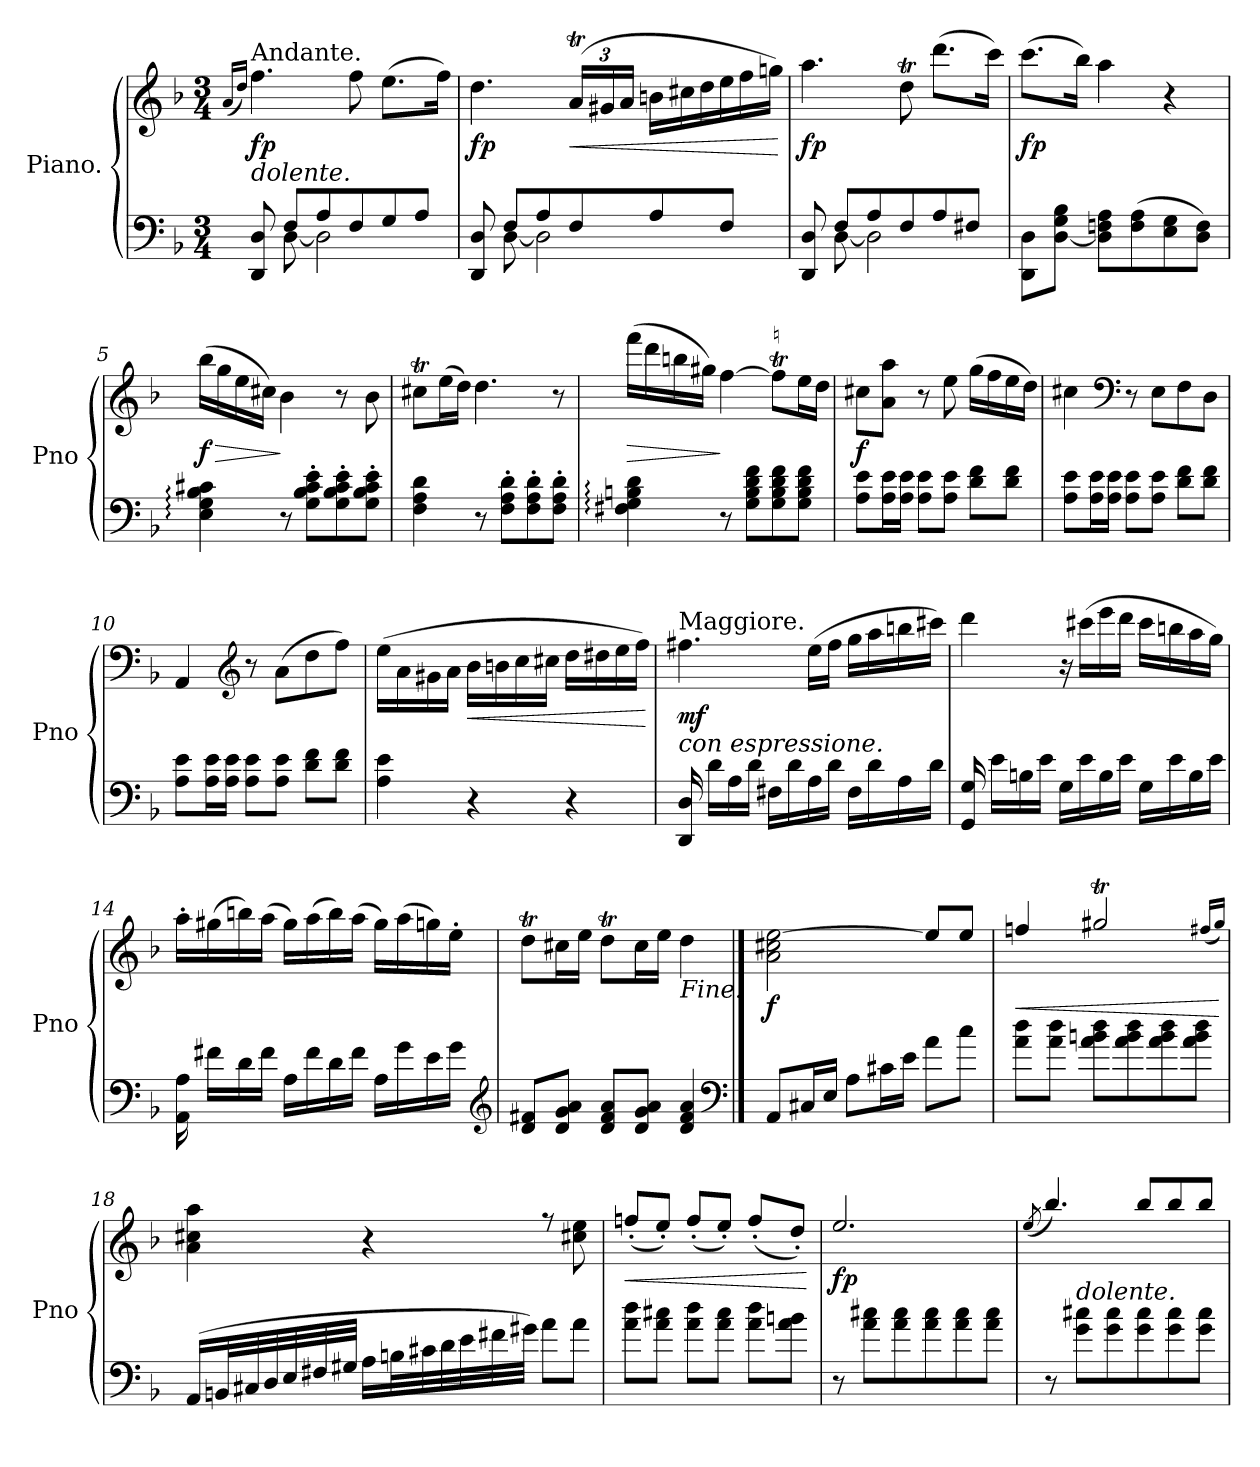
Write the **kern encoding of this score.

**kern	**kern	**dynam
*part2	*part1	*part1
*staff2	*staff1	*staff1
*I"Piano.	*I"Piano.	*
*I'Pno	*I'Pno	*
*clefF4	*clefG2	*
*k[b-]	*k[b-]	*
*d:	*d:	*
*M3/4	*M3/4	*
=1	=1	=1
.	(16qqa/LL	.
.	16qqdd/JJ)	.
*^	*	*
!	!	!LO:TX:b:i:t=dolente.	!
!	!	!LO:TX:a:t=Andante.	!
8DD/ 8D/	8ryy	4.ff\	fp
8F/L	[8D\	.	.
8A/	2D\]	.	.
8F/	.	8ff\	.
8G/	.	(8.ee\L	.
8A/J	.	.	.
.	.	16ff\Jk)	.
=2	=2	=2	=2
8DD/ 8D/	8ryy	4.dd\	fp
8F/L	[8D\	.	.
8A/	2D\]	.	.
!	!	!	!LO:HP:b
8F/	.	(24at/LL	<
.	.	24g#X/	.
.	.	24a/JJ	.
*	*	*Xtuplet	*
8A/	.	24bn\LL	.
.	.	24cc#X\	.
.	.	24dd\	.
8F/J	.	24ee\	.
.	.	24ff\	.
.	.	24ggn\JJ)	.
*v	*v	*	*
.	.	[
=3	=3	=3
*^	*	*
8DD/ 8D/	8ryy	4.aa\	fp
8F/L	[8D\	.	.
8A/	2D\]	.	.
8F/	.	8ddT\	.
8A/	.	(8.ddd\L	.
8F#X/J	.	.	.
.	.	16ccc\Jk)	.
*v	*v	*	*
=4	=4	=4
8DD\ 8D\L	(8.ccc\L	fp
[8D\ 8G\ 8B-\J	.	.
.	16bb-\Jk)	.
8D]\ 8Fn\ 8A\L	4aa\	.
(8F\ 8A\	.	.
8E\ 8G\	4r	.
8D\ 8F\J)	.	.
=5	=5	=5
!	!	!LO:HP:b
4E:\ 4G:\ 4B-:\ 4c#X:\	(16bb-\LL	> f
.	16gg\	.
.	16ee\	.
.	16cc#X\JJ)	.
8r	4b-\	]
8G'\ 8B-'\ 8c#'\ 8e'\L	.	.
8G'\ 8B-'\ 8c#'\ 8e'\	8r	.
8G'\ 8B-'\ 8c#'\ 8e'\J	8b-\	.
=6	=6	=6
4F\ 4A\ 4d\	8cc#Xt\L	.
.	(16ee\L	.
.	16dd\JJ)	.
8r	4.dd\	.
8F'\ 8A'\ 8d'\L	.	.
8F'\ 8A'\ 8d'\	.	.
8F'\ 8A'\ 8d'\J	8r	.
=7	=7	=7
!	!	!LO:HP:b
4F#X:\ 4G:\ 4Bn:\ 4d:\	(16fff\LL	>
.	16ddd\	.
.	16bbn\	.
.	16gg#X\JJ)	.
8r	[4ff\	]
8G\ 8B\ 8d\ 8f\L	.	.
!	!LO:TX:a:t=♮	!
8G\ 8B\ 8d\ 8f\	8ffT\L]	.
8G\ 8B\ 8d\ 8f\J	16ee\L	.
.	16dd\JJ	.
=8	=8	=8
8A\ 8e\L	8cc#X\L	f
16A\ 16e\L	8a\ 8aa\J	.
16A\ 16e\JJ	.	.
8A\ 8e\L	8r	.
8A\ 8e\J	8ee\	.
8d\ 8f\L	(16gg\LL	.
.	16ff\	.
8d\ 8f\J	16ee\	.
.	16dd\JJ)	.
=9	=9	=9
8A\ 8e\L	4cc#X\	.
16A\ 16e\L	.	.
16A\ 16e\JJ	.	.
*	*clefF4	*
8A\ 8e\L	8r	.
8A\ 8e\J	8E\L	.
8d\ 8f\L	8F\	.
8d\ 8f\J	8D\J	.
=10	=10	=10
8A\ 8e\L	4AA/	.
16A\ 16e\L	.	.
16A\ 16e\JJ	.	.
*	*clefG2	*
8A\ 8e\L	8r	.
8A\ 8e\J	(8a\L	.
8d\ 8f\L	8dd\	.
8d\ 8f\J	8ff\J)	.
=11	=11	=11
4A\ 4e\	(16ee\LL	.
.	16a\	.
.	16g#X\	.
.	16a\JJ	.
!	!	!LO:HP:b
4r	16b-\LL	<
.	16bn\	.
.	16cc\	.
.	16cc#X\JJ	.
4r	16dd\LL	.
.	16dd#X\	.
.	16ee\	.
.	16ff\JJ)	.
.	.	[
=12	=12	=12
!	!LO:TX:b:i:t=con espressione.	!
!	!LO:TX:a:t=Maggiore.	!
16DD/ 16D/	4.ff#X\	mf
16d\LL	.	.
16A\	.	.
16d\JJ	.	.
16F#X\LL	.	.
16d\	.	.
16A\	(16ee\LL	.
16d\JJ	16ff#\JJ	.
16F#\LL	16gg\LL	.
16d\	16aa\	.
16A\	16bbn\	.
16d\JJ	16ccc#X\JJ)	.
=13	=13	=13
16GG/ 16G/	4ddd\	.
16e\LL	.	.
16Bn\	.	.
16e\JJ	.	.
16G\LL	16r	.
16e\	(16ccc#X\LL	.
16B\	16eee\	.
16e\JJ	16ddd\JJ	.
16G\LL	16ccc#\LL	.
16e\	16bbn\	.
16B\	16aa\	.
16e\JJ	16gg\JJ)	.
=14	=14	=14
16AA\ 16A\	16aa'\LL	.
16f#X\LL	(16gg#X\	.
16d\	16bbn\)	.
16f#\JJ	(16aa\JJ	.
16A\LL	16gg#\LL)	.
16f#\	(16aa\	.
16d\	16bb\)	.
16f#\JJ	(16aa\JJ	.
16A\LL	16gg#\LL)	.
16g\	(16aa\	.
16e\	16ggn\)	.
16g\JJ	16ee'\JJ	.
*clefG2	*	*
=15	=15	=15
8d/ 8f#X/L	8ddT\L	.
8d/ 8g/ 8a/J	16cc#X\L	.
.	16ee\JJ	.
8d/ 8f#/ 8a/L	8ddT\L	.
8d/ 8g/ 8a/J	16cc#\L	.
.	16ee\JJ	.
!	!LO:TX:b:i:t=Fine.	!
4d/ 4f#/ 4a/	4dd\	.
*clefF4	*	*
==16	==16	==16
8AA/L	2a\ 2cc#X\ [2ee\	f
16C#X/L	.	.
16E/JJ	.	.
8A\L	.	.
16c#X\L	.	.
16e\JJ	.	.
8a\L	8ee/L]	.
8cc\J	8ee/J	.
=17	=17	=17
!	!	!LO:HP:b
8a\ 8dd\L	4ffn/	<
8a\ 8dd\J	.	.
8a\ 8bn\ 8dd\L	2gg#Xt/	.
8a\ 8b\ 8dd\	.	.
8a\ 8b\ 8dd\	.	.
8a\ 8b\ 8dd\J	.	.
.	(16qqff#X/LL	.
.	16qqgg#/JJ)	.
.	.	[
=18	=18	=18
(16AA/LL	4a\ 4cc#X\ 4aa\	.
32BBn/L	.	.
32C#X/	.	.
32D/	.	.
32E/	.	.
32F#X/	.	.
32G#X/JJJ	.	.
16A\LL	4r	.
32Bn\L	.	.
32c#X\	.	.
32d\	.	.
32e\	.	.
32f#X\	.	.
32g#X\JJJ)	.	.
8a\L	8rff	.
8a\J	8cc#X\ 8ee\	.
=19	=19	=19
!	!	!LO:HP:b
8a\ 8dd\L	(>8ffn'/L	<
8a\ 8cc#X\J	8ee'/J)	.
8a\ 8dd\L	(>8ff'/L	.
8a\ 8cc#\J	8ee'/J)	.
8a\ 8dd\L	(>8ff'/L	.
8a\ 8bn\J	8dd'/J)	.
.	.	[
=20	=20	=20
8r	2.ee/	fp
8a\ 8cc#X\L	.	.
8a\ 8cc#\	.	.
8a\ 8cc#\	.	.
8a\ 8cc#\	.	.
8a\ 8cc#\J	.	.
=21	=21	=21
.	(8qee/	.
8r	4.bb-/)	.
!LO:TX:a:i:t=dolente.	!	!
8g\ 8cc#X\L	.	.
8g\ 8cc#\	.	.
8g\ 8cc#\	8bb-/L	.
8g\ 8cc#\	8bb-/	.
8g\ 8cc#\J	8bb-/J	.
=	=	=
*-	*-	*-
